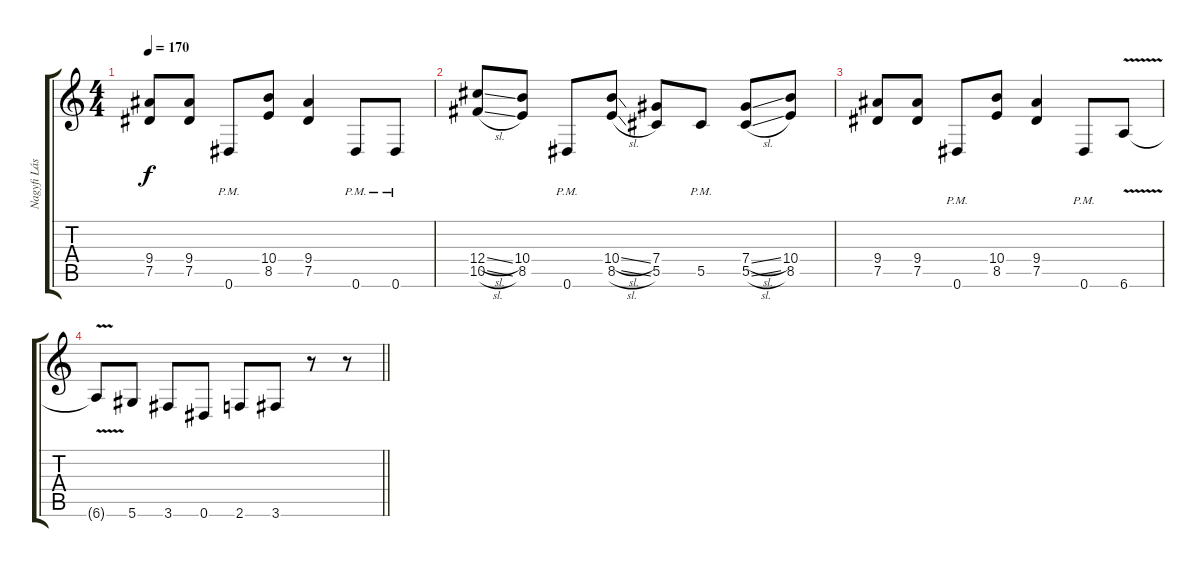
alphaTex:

\track ("Nagyfi László - Kíséret" "Nagyfi Lás") {instrument overdrivenguitar}
\staff {score tabs}
\tuning (Eb4 Bb3 Gb3 Db3 Ab2 Eb2) {hide}
\ts (4 4)
\tempo 170
\clef g2
\ks c
(9.4 7.5).8{dy f} (9.4 7.5).8 0.6{pm}.8 (10.4 8.5).8 (9.4 7.5).4 0.6{pm}.8 0.6{pm}.8 |
(12.4{sl} 10.5{sl}).8 (10.4 8.5).8 0.6{pm}.8 (10.4{sl} 8.5{sl}).8 (7.4 5.5).8 5.5{pm}.8 (7.4{sl} 5.5{sl}).8 (10.4 8.5).8 |
(9.4 7.5).8 (9.4 7.5).8 0.6{pm}.8 (10.4 8.5).8 (9.4 7.5).4 0.6{pm}.8 6.6{v}.8 |
\barLineRight lightlight
6.6{t}.8 5.6.8 3.6.8 0.6.8 2.6.8 3.6.8 r.8 r.8
